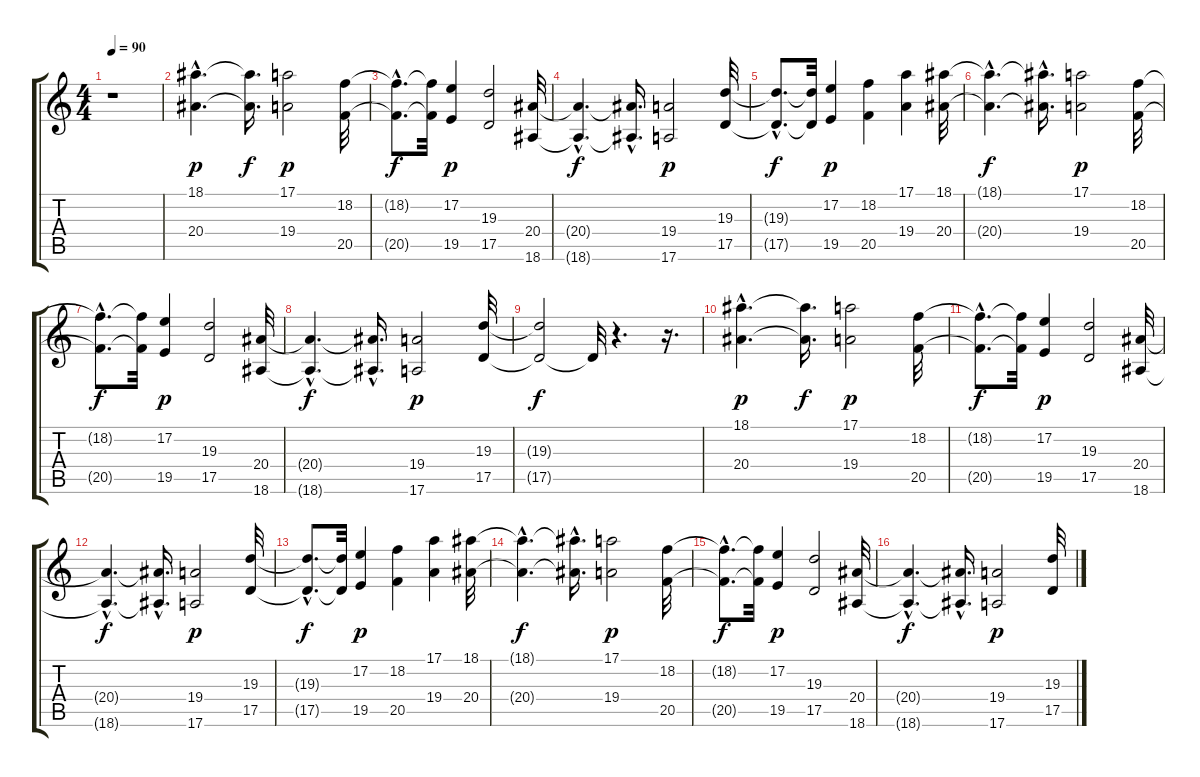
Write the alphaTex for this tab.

\track "" {instrument stringensemble1}
\staff {score tabs}
\tuning (E4 B3 G3 D3 A2 E2) {hide}
\ts (4 4)
\tempo 90
\clef g2
\ks c
r.1{dy p} |
(18.1{hac} 20.4{hac}).4{d} (18.1{t} 20.4{t}).16{d dy f} (17.1 19.4).2{dy p} (18.2 20.5).32 |
(18.2{hac t} 20.5{hac t}).8{d dy f} (18.2{t} 20.5{t}).32 (17.2 19.5).4{dy p} (19.3 17.5).2 (20.4 18.6).32 |
(20.4{hac t} 18.6{hac t}).4{d dy f} (20.4{hac t} 18.6{hac t}).16{d} (19.4 17.6).2{dy p} (19.3 17.5).32 |
(19.3{hac t} 17.5{hac t}).8{d dy f} (19.3{t} 17.5{t}).32 (17.2 19.5).4{dy p} (18.2 20.5).4 (17.1 19.4).4 (18.1 20.4).32 |
(18.1{hac t} 20.4{hac t}).4{d dy f} (18.1{hac t} 20.4{t}).16{d} (17.1 19.4).2{dy p} (18.2 20.5).32 |
(18.2{hac t} 20.5{hac t}).8{d dy f} (18.2{t} 20.5{t}).32 (17.2 19.5).4{dy p} (19.3 17.5).2 (20.4 18.6).32 |
(20.4{hac t} 18.6{hac t}).4{d dy f} (20.4{hac t} 18.6{t}).16{d} (19.4 17.6).2{dy p} (19.3 17.5).32 |
(19.3{t} 17.5{t}).2{dy f} 17.5{t}.32 r.4{d} r.16{d} |
(18.1{hac} 20.4{hac}).4{d dy p} (18.1{t} 20.4{t}).16{d dy f} (17.1 19.4).2{dy p} (18.2 20.5).32 |
(18.2{hac t} 20.5{hac t}).8{d dy f} (18.2{t} 20.5{t}).32 (17.2 19.5).4{dy p} (19.3 17.5).2 (20.4 18.6).32 |
(20.4{hac t} 18.6{hac t}).4{d dy f} (20.4{hac t} 18.6{hac t}).16{d} (19.4 17.6).2{dy p} (19.3 17.5).32 |
(19.3{hac t} 17.5{hac t}).8{d dy f} (19.3{t} 17.5{t}).32 (17.2 19.5).4{dy p} (18.2 20.5).4 (17.1 19.4).4 (18.1 20.4).32 |
(18.1{hac t} 20.4{hac t}).4{d dy f} (18.1{hac t} 20.4{t}).16{d} (17.1 19.4).2{dy p} (18.2 20.5).32 |
(18.2{hac t} 20.5{hac t}).8{d dy f} (18.2{t} 20.5{t}).32 (17.2 19.5).4{dy p} (19.3 17.5).2 (20.4 18.6).32 |
(20.4{hac t} 18.6{hac t}).4{d dy f} (20.4{hac t} 18.6{t}).16{d} (19.4 17.6).2{dy p} (19.3 17.5).32
